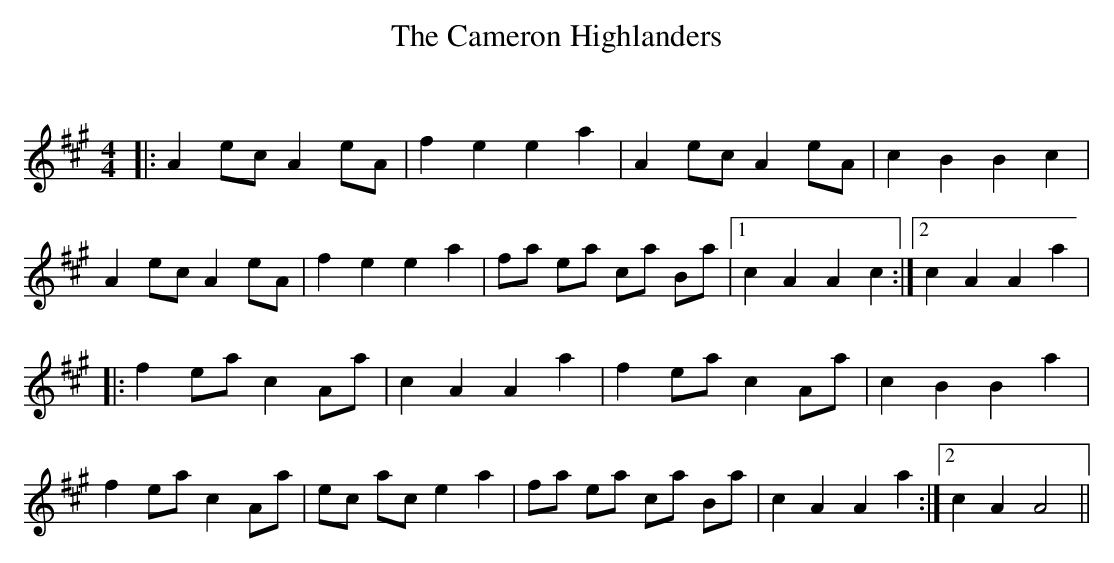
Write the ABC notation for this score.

X:1
T: The Cameron Highlanders
C:
Q: 232
K:A
M:4/4
L:1/8
|:A2 ec A2 eA|f2 e2 e2 a2|A2 ec A2 eA|c2 B2 B2 c2|
A2 ec A2 eA|f2 e2 e2 a2|fa ea ca Ba|1c2 A2 A2 c2:|2c2 A2 A2 a2|
|:f2 ea c2 Aa|c2 A2 A2 a2|f2 ea c2 Aa|c2 B2 B2 a2|
f2 ea c2 Aa|ec ac e2 a2|fa ea ca Ba1|c2 A2 A2 a2:|2c2 A2 A4||
